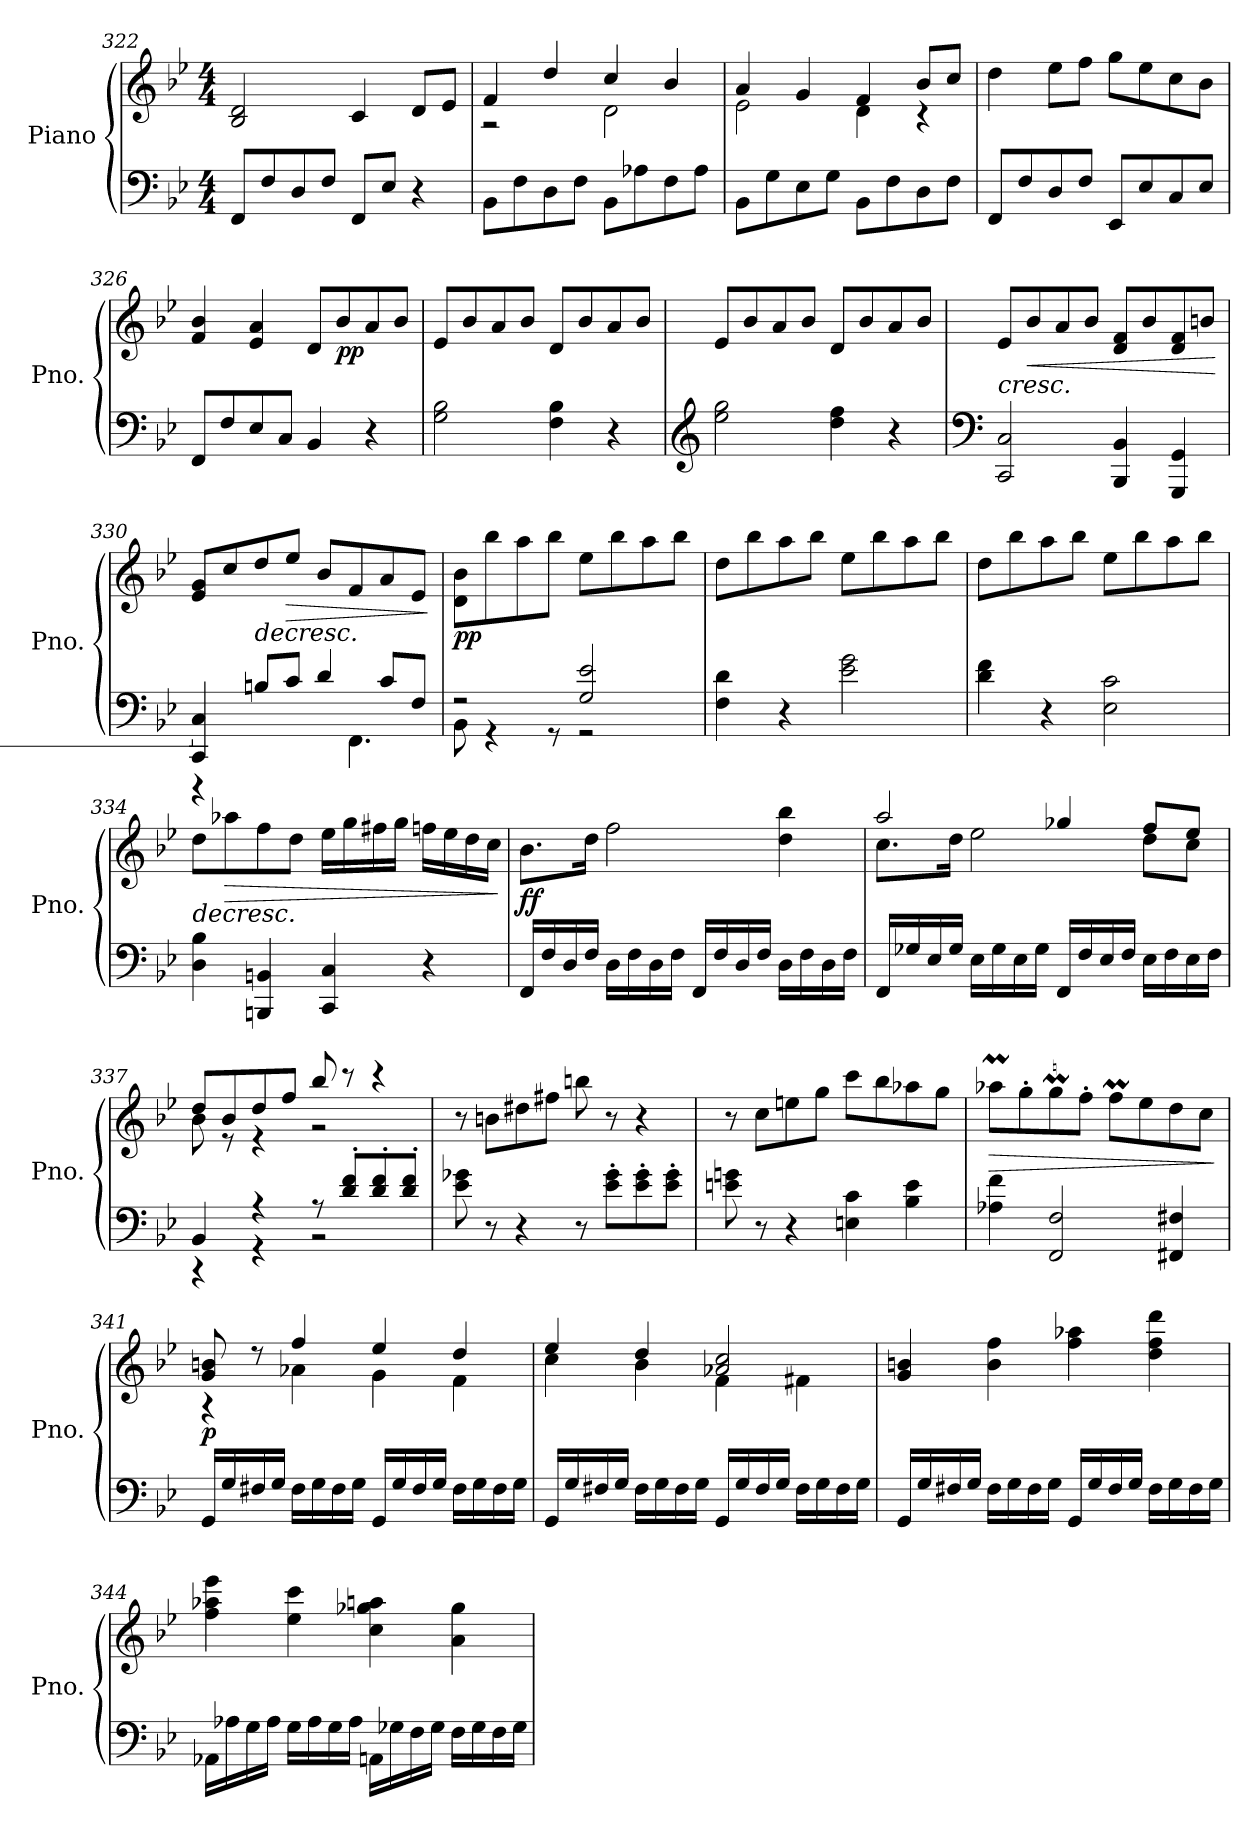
**kern	**kern	**dynam
*part1	*part1	*part1
*staff2	*staff1	*staff1/2
*I"Piano	*	*
*I'Pno.	*	*
*clefF4	*clefG2	*
*k[b-e-]	*k[b-e-]	*
*M4/4	*M4/4	*
=322	=322	=322
8FF/L	2B-/ 2d/	.
8F/	.	.
8D/	.	.
8F/J	.	.
8FF/L	4c/	.
8E-/J	.	.
4r	8d/L	.
.	8e-/J	.
=323	=323	=323
*	*^	*
8BB-\L	4f/	2r	.
8F\	.	.	.
8D\	4dd/	.	.
8F\J	.	.	.
8BB-\L	4cc/	2d\	.
8A-X\	.	.	.
8F\	4b-/	.	.
8A-\J	.	.	.
!!LO:LB:g=z	!!
=324	=324	=324	=324
8BB-\L	4a/	2e-\	.
8G\	.	.	.
8E-\	4g/	.	.
8G\J	.	.	.
8BB-\L	4f/	4d\	.
8F\	.	.	.
8D\	8b-/L	4r	.
8F\J	8cc/J	.	.
*	*v	*v	*
=325	=325	=325
8FF/L	4dd\	.
8F/	.	.
8D/	8ee-\L	.
8F/J	8ff\J	.
8EE-/L	8gg\L	.
8E-/	8ee-\	.
8C/	8cc\	.
8E-/J	8b-\J	.
=326	=326	=326
8FF/L	4f/ 4b-/	.
8F/	.	.
8E-/	4e-/ 4a/	.
8C/J	.	.
4BB-/	8d/L	.
!	!	!LO:DY:b
!	!	!LO:DY:n=1:b
.	8b-/	p p
4r	8a/	.
.	8b-/J	.
=327	=327	=327
2G\ 2B-\	8e-/L	.
.	8b-/	.
.	8a/	.
.	8b-/J	.
4F\ 4B-\	8d/L	.
.	8b-/	.
4r	8a/	.
.	8b-/J	.
=328	=328	=328
*clefG2	*	*
2ee-\ 2gg\	8e-/L	.
.	8b-/	.
.	8a/	.
.	8b-/J	.
4dd\ 4ff\	8d/L	.
.	8b-/	.
4r	8a/	.
.	8b-/J	.
=329	=329	=329
*clefF4	*	*
!	!	!LO:HP:b
2CC/ 2C/	8e-/L	<
!	!	!LO:HP:b
.	8b-/	<
.	8a/	.
.	8b-/J	.
4BBB-/ 4BB-/	8d/ 8f/L	.
.	8b-/	.
4GGG/ 4GG/	8d/ 8f/	.
.	8bn/J	.
.	.	[ [
!!LO:LB:g=z
=330	=330	=330
*^	*	*
!	!LO:N:vis=2.	!	!LO:DY:b
!	!	!	!LO:DY:n=1:b
4CC/ 4C/	8%5r	8e-/ 8g/L	mf mf
.	.	8cc/	.
!	!	!	!LO:HP:b
8Bn/L	.	8dd/	>
!	!	!	!LO:HP:b
8c/J	.	8ee-/J	>
4d/	.	8b-/L	.
.	4.FF\	8f/	.
8c/L	.	8a/	.
8F/J	.	8e-/J	.
*v	*v	*	*
.	.	] ]
=331	=331	=331
*^	*	*
!	!	!	!LO:DY:b
!	!	!	!LO:DY:n=1:b
2r	8BB-\	8d\ 8b-\L	p p
.	4r	8bb-\	.
.	.	8aa\	.
.	8r	8bb-\J	.
2G/ 2e-/	2r	8ee-\L	.
.	.	8bb-\	.
.	.	8aa\	.
.	.	8bb-\J	.
*v	*v	*	*
=332	=332	=332
4F\ 4d\	8dd\L	.
.	8bb-\	.
4r	8aa\	.
.	8bb-\J	.
2e-\ 2g\	8ee-\L	.
.	8bb-\	.
.	8aa\	.
.	8bb-\J	.
=333	=333	=333
4d\ 4f\	8dd\L	.
.	8bb-\	.
4r	8aa\	.
.	8bb-\J	.
2E-\ 2c\	8ee-\L	.
.	8bb-\	.
.	8aa\	.
.	8bb-\J	.
=334	=334	=334
!	!	!LO:HP:b
4D\ 4B-\	8dd\L	>
!	!	!LO:HP:b
.	8aa-X\	>
4BBBn/ 4BBn/	8ff\	.
.	8dd\J	.
4CC/ 4C/	16ee-\LL	.
.	16gg\	.
.	16ff#X\	.
.	16gg\JJ	.
4r	16ffn\LL	.
.	16ee-\	.
.	16dd\	.
.	16cc\JJ	.
.	.	] ]
!!LO:LB:g=z
=335	=335	=335
!	!	!LO:DY:b
!	!	!LO:DY:n=1:b
16FF/LL	8.b-\L	f f
16F/	.	.
16D/	.	.
16F/JJ	16dd\Jk	.
16D\LL	2ff\	.
16F\	.	.
16D\	.	.
16F\JJ	.	.
16FF/LL	.	.
16F/	.	.
16D/	.	.
16F/JJ	.	.
16D\LL	4dd\ 4bb-\	.
16F\	.	.
16D\	.	.
16F\JJ	.	.
=336	=336	=336
*	*^	*
16FF/LL	2aa/	8.cc\L	.
16G-X/	.	.	.
16E-/	.	.	.
16G-/JJ	.	16dd\Jk	.
16E-\LL	.	2ee-\	.
16G-\	.	.	.
16E-\	.	.	.
16G-\JJ	.	.	.
16FF/LL	4gg-X/	.	.
16F/	.	.	.
16E-/	.	.	.
16F/JJ	.	.	.
16E-\LL	8ff/L	8dd\L	.
16F\	.	.	.
16E-\	8ee-/J	8cc\J	.
16F\JJ	.	.	.
=337	=337	=337	=337
*^	*	*	*
4BB-/	4r	8dd/L	8b-\	.
.	.	8b-/	8r	.
4r	4r	8dd/	4r	.
.	.	8ff/J	.	.
8r	2r	8bb-/	2r	.
8d/' 8f/'L	.	8r	.	.
8d/' 8f/'	.	4r	.	.
8d/' 8f/'J	.	.	.	.
*v	*v	*	*	*
*	*v	*v	*
=338	=338	=338
8e-\ 8g-X\	8r	.
8r	8bn\L	.
4r	8dd#X\	.
.	8ff#X\J	.
8r	8bbn\	.
8e-\' 8g-\'L	8r	.
8e-\' 8g-\'	4r	.
8e-\' 8g-\'J	.	.
!!LO:PB:g=z
=339	=339	=339
8en\ 8gn\	8r	.
8r	8cc\L	.
4r	8een\	.
.	8gg\J	.
4En\ 4c\	8ccc\L	.
.	8bb-\	.
4B-\ 4e\	8aa-X\	.
.	8gg\J	.
=340	=340	=340
!	!	!LO:HP:b
4A-X\ 4f\	8aa-XM\L	>
.	8gg'\	.
2FF/ 2F/	8ggM\	.
.	8ff'\J	.
.	8ffM\L	.
.	8ee-\	.
4FF#X/ 4F#X/	8dd\	.
.	8cc\J	.
.	.	]
=341	=341	=341
*	*^	*
!	!	!	!LO:DY:b
16GG/LL	8g/ 8bn/	4r	p
16G/	.	.	.
16F#X/	8r	.	.
16G/JJ	.	.	.
16F#\LL	4ff/	4a-X\	.
16G\	.	.	.
16F#\	.	.	.
16G\JJ	.	.	.
16GG/LL	4ee-/	4g\	.
16G/	.	.	.
16F#/	.	.	.
16G/JJ	.	.	.
16F#\LL	4dd/	4f\	.
16G\	.	.	.
16F#\	.	.	.
16G\JJ	.	.	.
=342	=342	=342	=342
16GG/LL	4ee-/	4cc\	.
16G/	.	.	.
16F#X/	.	.	.
16G/JJ	.	.	.
16F#\LL	4dd/	4b-\	.
16G\	.	.	.
16F#\	.	.	.
16G\JJ	.	.	.
16GG/LL	2a-X/ 2cc/	4f\	.
16G/	.	.	.
16F#/	.	.	.
16G/JJ	.	.	.
16F#\LL	.	4f#X\	.
16G\	.	.	.
16F#\	.	.	.
16G\JJ	.	.	.
*	*v	*v	*
!!LO:LB:g=z
=343	=343	=343
16GG/LL	4g/ 4bn/	.
16G/	.	.
16F#X/	.	.
16G/JJ	.	.
16F#\LL	4b\ 4ff\	.
16G\	.	.
16F#\	.	.
16G\JJ	.	.
16GG/LL	4ff\ 4aa-X\	.
16G/	.	.
16F#/	.	.
16G/JJ	.	.
16F#\LL	4dd\ 4ff\ 4ddd\	.
16G\	.	.
16F#\	.	.
16G\JJ	.	.
=344	=344	=344
16AA-X\LL	4ff\ 4aa-X\ 4eee-\	.
16A-X\	.	.
16G\	.	.
16A-\JJ	.	.
16G\LL	4ee-\ 4ccc\	.
16A-\	.	.
16G\	.	.
16A-\JJ	.	.
16AAn\LL	4cc\ 4gg-X\ 4aan\	.
16G-X\	.	.
16F\	.	.
16G-\JJ	.	.
16F\LL	4a\ 4gg-\	.
16G-\	.	.
16F\	.	.
16G-\JJ	.	.
=	=	=
*-	*-	*-
